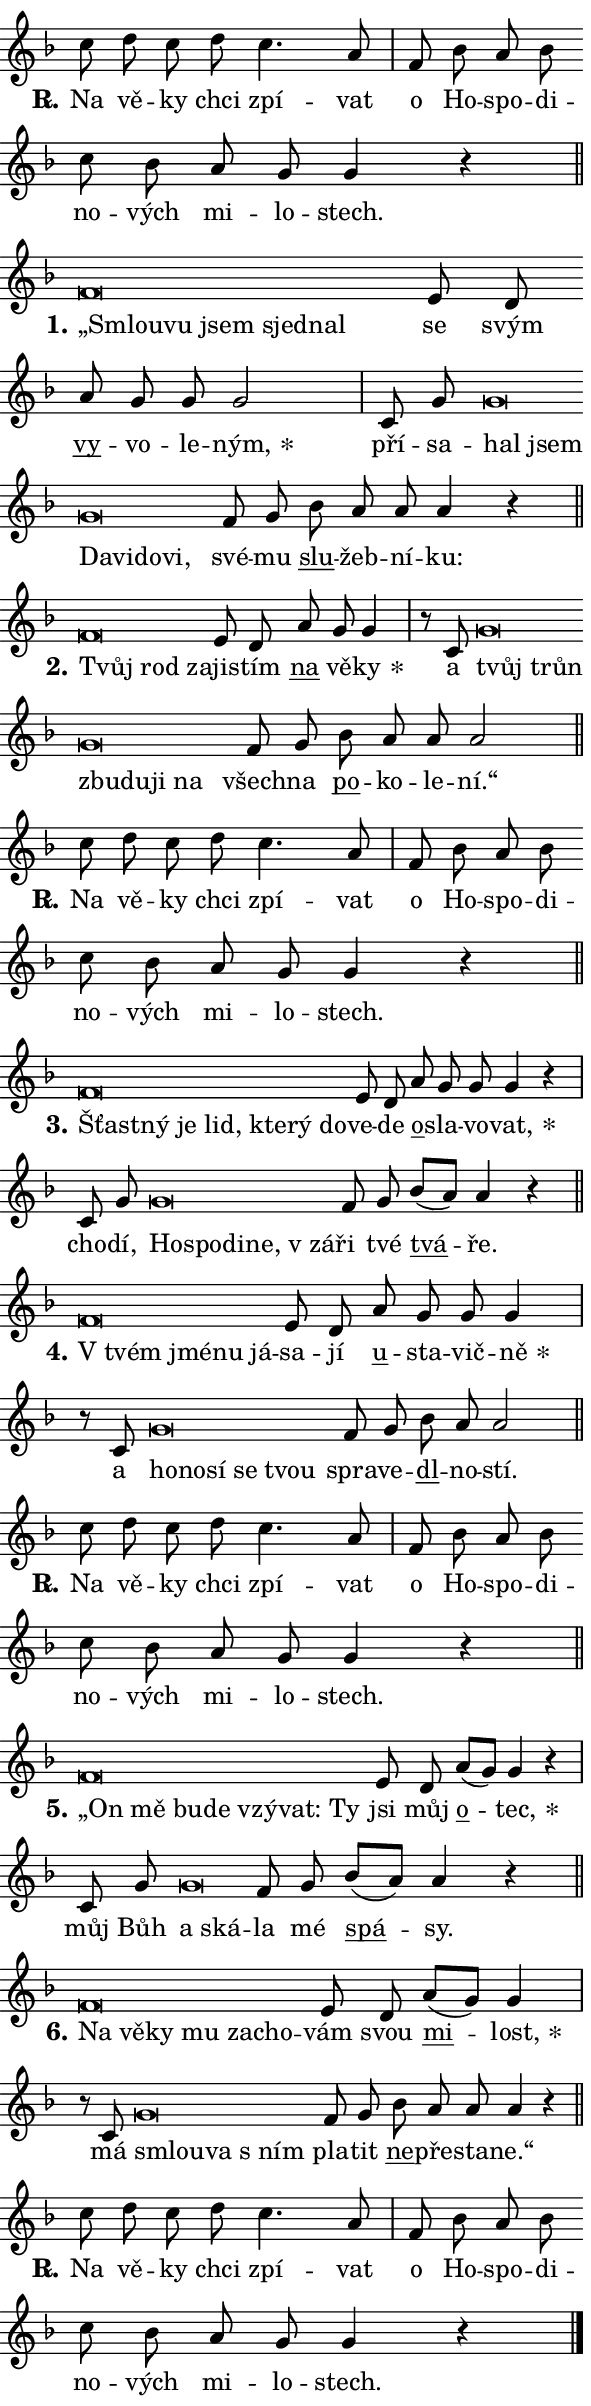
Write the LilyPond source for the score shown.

\version "2.24.0"
\header { tagline = "" }
\paper {
  indent = 0\cm
  top-margin = 0\cm
  right-margin = 0.13\cm % to fit lyric hyphens
  bottom-margin = 0\cm
  left-margin = 0\cm
  paper-width = 10\cm
  page-breaking = #ly:one-page-breaking
  system-system-spacing.basic-distance = #11
  score-system-spacing.basic-distance = #11
  ragged-last = ##f
}


%% Author: Thomas Morley
%% https://lists.gnu.org/archive/html/lilypond-user/2020-05/msg00002.html
#(define (line-position grob)
"Returns position of @var[grob} in current system:
   @code{'start}, if at first time-step
   @code{'end}, if at last time-step
   @code{'middle} otherwise
"
  (let* ((col (ly:item-get-column grob))
         (ln (ly:grob-object col 'left-neighbor))
         (rn (ly:grob-object col 'right-neighbor))
         (col-to-check-left (if (ly:grob? ln) ln col))
         (col-to-check-right (if (ly:grob? rn) rn col))
         (break-dir-left
           (and
             (ly:grob-property col-to-check-left 'non-musical #f)
             (ly:item-break-dir col-to-check-left)))
         (break-dir-right
           (and
             (ly:grob-property col-to-check-right 'non-musical #f)
             (ly:item-break-dir col-to-check-right))))
        (cond ((eqv? 1 break-dir-left) 'start)
              ((eqv? -1 break-dir-right) 'end)
              (else 'middle))))

#(define (tranparent-at-line-position vctor)
  (lambda (grob)
  "Relying on @code{line-position} select the relevant enry from @var{vctor}.
Used to determine transparency,"
    (case (line-position grob)
      ((end) (not (vector-ref vctor 0)))
      ((middle) (not (vector-ref vctor 1)))
      ((start) (not (vector-ref vctor 2))))))

noteHeadBreakVisibility =
#(define-music-function (break-visibility)(vector?)
"Makes @code{NoteHead}s transparent relying on @var{break-visibility}"
#{
  \override NoteHead.transparent =
    #(tranparent-at-line-position break-visibility)
#})

#(define delete-ledgers-for-transparent-note-heads
  (lambda (grob)
    "Reads whether a @code{NoteHead} is transparent.
If so this @code{NoteHead} is removed from @code{'note-heads} from
@var{grob}, which is supposed to be @code{LedgerLineSpanner}.
As a result ledgers are not printed for this @code{NoteHead}"
    (let* ((nhds-array (ly:grob-object grob 'note-heads))
           (nhds-list
             (if (ly:grob-array? nhds-array)
                 (ly:grob-array->list nhds-array)
                 '()))
           ;; Relies on the transparent-property being done before
           ;; Staff.LedgerLineSpanner.after-line-breaking is executed.
           ;; This is fragile ...
           (to-keep
             (remove
               (lambda (nhd)
                 (ly:grob-property nhd 'transparent #f))
               nhds-list)))
      ;; TODO find a better method to iterate over grob-arrays, similiar
      ;; to filter/remove etc for lists
      ;; For now rebuilt from scratch
      (set! (ly:grob-object grob 'note-heads)  '())
      (for-each
        (lambda (nhd)
          (ly:pointer-group-interface::add-grob grob 'note-heads nhd))
        to-keep))))

squashNotes = {
  \override NoteHead.X-extent = #'(-0.2 . 0.2)
  \override NoteHead.Y-extent = #'(-0.75 . 0)
  \override NoteHead.stencil =
    #(lambda (grob)
       (let ((pos (ly:grob-property grob 'staff-position)))
         (begin
           (if (< pos -7) (display "ERROR: Lower brevis then expected\n") (display ""))
           (if (<= pos -6) ly:text-interface::print ly:note-head::print))))
}
unSquashNotes = {
  \revert NoteHead.X-extent
  \revert NoteHead.Y-extent
  \revert NoteHead.stencil
}

hideNotes = \noteHeadBreakVisibility #begin-of-line-visible
unHideNotes = \noteHeadBreakVisibility #all-visible

% work-around for resetting accidentals
% https://lilypond.org/doc/v2.23/Documentation/notation/displaying-rhythms#unmetered-music
cadenzaMeasure = {
  \cadenzaOff
  \partial 1024 s1024
  \cadenzaOn
}

#(define-markup-command (accent layout props text) (markup?)
  "Underline accented syllable"
  (interpret-markup layout props
    #{\markup \override #'(offset . 4.3) \underline { #text }#}))

responsum = \markup \concat {
  "R" \hspace #-1.05 \path #0.1 #'((moveto 0 0.07) (lineto 0.9 0.8)) \hspace #0.05 "."
}

spaceSize = #0.6828661417322834 % exact space size for TeX Gyre Schola

\layout {
  \context {
    \Staff
    \remove "Time_signature_engraver"
    \override LedgerLineSpanner.after-line-breaking = #delete-ledgers-for-transparent-note-heads
  }
  \context {
    \Lyrics {
      \override LyricSpace.minimum-distance = \spaceSize
      \override LyricText.font-name = #"TeX Gyre Schola"
      \override LyricText.font-size = 1
      \override StanzaNumber.font-name = #"TeX Gyre Schola Bold"
      \override StanzaNumber.font-size = 1
    }
  }
  \context {
    \Score 
    \override NoteHead.text =
      #(lambda (grob) 
        (let ((pos (ly:grob-property grob 'staff-position)))
          #{\markup {
            \combine
              \halign #-0.55 \raise #(if (= pos -6) 0 0.5) \override #'(thickness . 2) \draw-line #'(3.2 . 0)
              \musicglyph "noteheads.sM1"
          }#}))
  }
}

% magnetic-lyrics.ily
%
%   written by
%     Jean Abou Samra <jean@abou-samra.fr>
%     Werner Lemberg <wl@gnu.org>
%
%   adapted by
%     Jiri Hon <jiri.hon@gmail.com>
%
% Version 2022-Apr-15

% https://www.mail-archive.com/lilypond-user@gnu.org/msg149350.html

#(define (Left_hyphen_pointer_engraver context)
   "Collect syllable-hyphen-syllable occurrences in lyrics and store
them in properties.  This engraver only looks to the left.  For
example, if the lyrics input is @code{foo -- bar}, it does the
following.

@itemize @bullet
@item
Set the @code{text} property of the @code{LyricHyphen} grob between
@q{foo} and @q{bar} to @code{foo}.

@item
Set the @code{left-hyphen} property of the @code{LyricText} grob with
text @q{foo} to the @code{LyricHyphen} grob between @q{foo} and
@q{bar}.
@end itemize

Use this auxiliary engraver in combination with the
@code{lyric-@/text::@/apply-@/magnetic-@/offset!} hook."
   (let ((hyphen #f)
         (text #f))
     (make-engraver
      (acknowledgers
       ((lyric-syllable-interface engraver grob source-engraver)
        (set! text grob)))
      (end-acknowledgers
       ((lyric-hyphen-interface engraver grob source-engraver)
        ;(when (not (grob::has-interface grob 'lyric-space-interface))
          (set! hyphen grob)));)
      ((stop-translation-timestep engraver)
       (when (and text hyphen)
         (ly:grob-set-object! text 'left-hyphen hyphen))
       (set! text #f)
       (set! hyphen #f)))))

#(define (lyric-text::apply-magnetic-offset! grob)
   "If the space between two syllables is less than the value in
property @code{LyricText@/.details@/.squash-threshold}, move the right
syllable to the left so that it gets concatenated with the left
syllable.

Use this function as a hook for
@code{LyricText@/.after-@/line-@/breaking} if the
@code{Left_@/hyphen_@/pointer_@/engraver} is active."
   (let ((hyphen (ly:grob-object grob 'left-hyphen #f)))
     (when hyphen
       (let ((left-text (ly:spanner-bound hyphen LEFT)))
         (when (grob::has-interface left-text 'lyric-syllable-interface)
           (let* ((common (ly:grob-common-refpoint grob left-text X))
                  (this-x-ext (ly:grob-extent grob common X))
                  (left-x-ext
                   (begin
                     ;; Trigger magnetism for left-text.
                     (ly:grob-property left-text 'after-line-breaking)
                     (ly:grob-extent left-text common X)))
                  ;; `delta` is the gap width between two syllables.
                  (delta (- (interval-start this-x-ext)
                            (interval-end left-x-ext)))
                  (details (ly:grob-property grob 'details))
                  (threshold (assoc-get 'squash-threshold details 0.2)))
             (when (< delta threshold)
               (let* (;; We have to manipulate the input text so that
                      ;; ligatures crossing syllable boundaries are not
                      ;; disabled.  For languages based on the Latin
                      ;; script this is essentially a beautification.
                      ;; However, for non-Western scripts it can be a
                      ;; necessity.
                      (lt (ly:grob-property left-text 'text))
                      (rt (ly:grob-property grob 'text))
                      (is-space (grob::has-interface hyphen 'lyric-space-interface))
                      (space (if is-space " " ""))
                      (extra-delta (if is-space spaceSize 0))
                      ;; Append new syllable.
                      (ltrt-space (if (and (string? lt) (string? rt))
                                (string-append lt space rt)
                                (make-concat-markup (list lt space rt))))
                      ;; Right-align `ltrt` to the right side.
                      (ltrt-space-markup (grob-interpret-markup
                               grob
                               (make-translate-markup
                                (cons (interval-length this-x-ext) 0)
                                (make-right-align-markup ltrt-space)))))
                 (begin
                   ;; Don't print `left-text`.
                   (ly:grob-set-property! left-text 'stencil #f)
                   ;; Set text and stencil (which holds all collected
                   ;; syllables so far) and shift it to the left.
                   (ly:grob-set-property! grob 'text ltrt-space)
                   (ly:grob-set-property! grob 'stencil ltrt-space-markup)
                   (ly:grob-translate-axis! grob (- (- delta extra-delta)) X))))))))))


#(define (lyric-hyphen::displace-bounds-first grob)
   ;; Make very sure this callback isn't triggered too early.
   (let ((left (ly:spanner-bound grob LEFT))
         (right (ly:spanner-bound grob RIGHT)))
     (ly:grob-property left 'after-line-breaking)
     (ly:grob-property right 'after-line-breaking)
     (ly:lyric-hyphen::print grob)))

squashThreshold = #0.4

\layout {
  \context {
    \Lyrics
    \consists #Left_hyphen_pointer_engraver
    \override LyricText.after-line-breaking =
      #lyric-text::apply-magnetic-offset!
    \override LyricHyphen.stencil = #lyric-hyphen::displace-bounds-first
    \override LyricText.details.squash-threshold = \squashThreshold
    \override LyricHyphen.minimum-distance = 0
    \override LyricHyphen.minimum-length = \squashThreshold
  }
}

squashText = \override LyricText.details.squash-threshold = 9999
unSquashText = \override LyricText.details.squash-threshold = \squashThreshold

leftText = \override LyricText.self-alignment-X = #LEFT
unLeftText = \revert LyricText.self-alignment-X

starOffset = #(lambda (grob) 
                (let ((x_offset (ly:self-alignment-interface::aligned-on-x-parent grob)))
                  (if (= x_offset 0) 0 (+ x_offset 1.2))))

star = #(define-music-function (syllable)(string?)
"Append star separator at the end of a syllable"
#{
  \once \override LyricText.X-offset = #starOffset
  \lyricmode { \markup {
    #syllable
    \override #'((font-name . "TeX Gyre Schola Bold")) \hspace #0.2 \lower #0.65 \larger "*"
  } }
#})

starAccent = #(define-music-function (syllable)(string?)
"Append star separator at the end of a syllable and make accent"
#{
  \once \override LyricText.X-offset = #starOffset
  \lyricmode { \markup {
    \accent #syllable
    \override #'((font-name . "TeX Gyre Schola Bold")) \hspace #0.2 \lower #0.65 \larger "*"
  } }
#})

breath = #(define-music-function (syllable)(string?)
"Append breathing indicator at the end of a syllable"
#{
  \lyricmode { \markup { #syllable "+" } }
#})

optionalBreath = #(define-music-function (syllable)(string?)
"Append optional breathing indicator at the end of a syllable"
#{
  \lyricmode { \markup { #syllable "(+)" } }
#})


\score {
    <<
        \new Voice = "melody" { \cadenzaOn \key f \major \relative { c''8 d c d c4. a8 \cadenzaMeasure \bar "|" f bes a bes \bar "" c bes \bar "" a g g4 r \cadenzaMeasure \bar "||" \break } }
        \new Lyrics \lyricsto "melody" { \lyricmode { \set stanza = \responsum
Na vě -- ky chci zpí -- vat o Ho -- spo -- di -- no -- vých mi -- lo -- stech. } }
    >>
    \layout {}
}

\score {
    <<
        \new Voice = "melody" { \cadenzaOn \key f \major \relative { \squashNotes f'\breve*1/16 \hideNotes \breve*1/16 \bar "" \breve*1/16 \bar "" \breve*1/16 \breve*1/16 \bar "" \unHideNotes \unSquashNotes e8 d \bar "" a' g g g2 \cadenzaMeasure \bar "|" c,8 g' \bar "" \squashNotes g\breve*1/16 \hideNotes \breve*1/16 \bar "" \breve*1/16 \bar "" \breve*1/16 \bar "" \breve*1/16 \breve*1/16 \bar "" \unHideNotes \unSquashNotes f8 g \bar "" bes a a a4 r \cadenzaMeasure \bar "||" \break } }
        \new Lyrics \lyricsto "melody" { \lyricmode { \set stanza = "1."
\leftText „Smlou -- \squashText vu jsem sjed -- nal \unLeftText \unSquashText se svým \markup \accent vy -- vo -- le -- \star ným, pří -- sa -- \leftText hal \squashText jsem Da -- vi -- do -- vi, \unLeftText \unSquashText své -- mu \markup \accent slu -- žeb -- ní -- ku: } }
    >>
    \layout {}
}

\score {
    <<
        \new Voice = "melody" { \cadenzaOn \key f \major \relative { \squashNotes f'\breve*1/16 \hideNotes \breve*1/16 \breve*1/16 \bar "" \unHideNotes \unSquashNotes e8 d \bar "" a' g g4 \cadenzaMeasure \bar "|" r8 c,8 \squashNotes g'\breve*1/16 \hideNotes \breve*1/16 \bar "" \breve*1/16 \bar "" \breve*1/16 \bar "" \breve*1/16 \breve*1/16 \bar "" \unHideNotes \unSquashNotes f8 g \bar "" bes a a a2 \cadenzaMeasure \bar "||" \break } }
        \new Lyrics \lyricsto "melody" { \lyricmode { \set stanza = "2."
\leftText Tvůj \squashText rod za -- \unLeftText \unSquashText ji -- stím \markup \accent na vě -- \star ky a \leftText tvůj \squashText trůn zbu -- du -- ji na \unLeftText \unSquashText všech -- na \markup \accent po -- ko -- le -- ní.“ } }
    >>
    \layout {}
}

\score {
    <<
        \new Voice = "melody" { \cadenzaOn \key f \major \relative { c''8 d c d c4. a8 \cadenzaMeasure \bar "|" f bes a bes \bar "" c bes \bar "" a g g4 r \cadenzaMeasure \bar "||" \break } }
        \new Lyrics \lyricsto "melody" { \lyricmode { \set stanza = \responsum
Na vě -- ky chci zpí -- vat o Ho -- spo -- di -- no -- vých mi -- lo -- stech. } }
    >>
    \layout {}
}

\score {
    <<
        \new Voice = "melody" { \cadenzaOn \key f \major \relative { \squashNotes f'\breve*1/16 \hideNotes \breve*1/16 \bar "" \breve*1/16 \bar "" \breve*1/16 \bar "" \breve*1/16 \bar "" \breve*1/16 \breve*1/16 \bar "" \unHideNotes \unSquashNotes e8 d \bar "" a' g g g4 r \cadenzaMeasure \bar "|" c,8 g' \bar "" \squashNotes g\breve*1/16 \hideNotes \breve*1/16 \bar "" \breve*1/16 \bar "" \breve*1/16 \breve*1/16 \bar "" \unHideNotes \unSquashNotes f8 g \bar "" bes[( a)] a4 r \cadenzaMeasure \bar "||" \break } }
        \new Lyrics \lyricsto "melody" { \lyricmode { \set stanza = "3."
\leftText Šťast -- \squashText ný je lid, kte -- rý do -- \unLeftText \unSquashText ve -- de \markup \accent o -- sla -- vo -- \star vat, cho -- dí, \leftText Ho -- \squashText spo -- di -- ne, "v zá" -- \unLeftText \unSquashText ři tvé \markup \accent tvá -- ře. } }
    >>
    \layout {}
}

\score {
    <<
        \new Voice = "melody" { \cadenzaOn \key f \major \relative { \squashNotes f'\breve*1/16 \hideNotes \breve*1/16 \bar "" \breve*1/16 \breve*1/16 \bar "" \unHideNotes \unSquashNotes e8 d \bar "" a' g g g4 \cadenzaMeasure \bar "|" r8 c,8 \squashNotes g'\breve*1/16 \hideNotes \breve*1/16 \bar "" \breve*1/16 \bar "" \breve*1/16 \breve*1/16 \bar "" \unHideNotes \unSquashNotes f8 g \bar "" bes a a2 \cadenzaMeasure \bar "||" \break } }
        \new Lyrics \lyricsto "melody" { \lyricmode { \set stanza = "4."
\leftText "V tvém" \squashText jmé -- nu já -- \unLeftText \unSquashText sa -- jí \markup \accent u -- sta -- vič -- \star ně a \leftText ho -- \squashText no -- sí se tvou \unLeftText \unSquashText spra -- ve -- \markup \accent dl -- no -- stí. } }
    >>
    \layout {}
}

\score {
    <<
        \new Voice = "melody" { \cadenzaOn \key f \major \relative { c''8 d c d c4. a8 \cadenzaMeasure \bar "|" f bes a bes \bar "" c bes \bar "" a g g4 r \cadenzaMeasure \bar "||" \break } }
        \new Lyrics \lyricsto "melody" { \lyricmode { \set stanza = \responsum
Na vě -- ky chci zpí -- vat o Ho -- spo -- di -- no -- vých mi -- lo -- stech. } }
    >>
    \layout {}
}

\score {
    <<
        \new Voice = "melody" { \cadenzaOn \key f \major \relative { \squashNotes f'\breve*1/16 \hideNotes \breve*1/16 \bar "" \breve*1/16 \bar "" \breve*1/16 \bar "" \breve*1/16 \bar "" \breve*1/16 \breve*1/16 \bar "" \unHideNotes \unSquashNotes e8 d \bar "" a'[( g)] g4 r \cadenzaMeasure \bar "|" c,8 g' \bar "" \squashNotes g\breve*1/16 \hideNotes \breve*1/16 \bar "" \unHideNotes \unSquashNotes f8 g \bar "" bes[( a)] a4 r \cadenzaMeasure \bar "||" \break } }
        \new Lyrics \lyricsto "melody" { \lyricmode { \set stanza = "5."
\leftText „On \squashText mě bu -- de vzý -- vat: Ty \unLeftText \unSquashText jsi můj \markup \accent o -- \star tec, můj Bůh \leftText a \squashText ská -- \unLeftText \unSquashText la mé \markup \accent spá -- sy. } }
    >>
    \layout {}
}

\score {
    <<
        \new Voice = "melody" { \cadenzaOn \key f \major \relative { \squashNotes f'\breve*1/16 \hideNotes \breve*1/16 \bar "" \breve*1/16 \bar "" \breve*1/16 \bar "" \breve*1/16 \breve*1/16 \bar "" \unHideNotes \unSquashNotes e8 d \bar "" a'[( g)] g4 \cadenzaMeasure \bar "|" r8 c,8 \squashNotes g'\breve*1/16 \hideNotes \breve*1/16 \breve*1/16 \bar "" \unHideNotes \unSquashNotes f8 g \bar "" bes a a a4 r \cadenzaMeasure \bar "||" \break } }
        \new Lyrics \lyricsto "melody" { \lyricmode { \set stanza = "6."
\leftText Na \squashText vě -- ky mu za -- cho -- \unLeftText \unSquashText vám svou \markup \accent mi -- \star lost, má \leftText smlou -- \squashText va "s ním" \unLeftText \unSquashText pla -- tit \markup \accent ne -- pře -- sta -- ne.“ } }
    >>
    \layout {}
}

\score {
    <<
        \new Voice = "melody" { \cadenzaOn \key f \major \relative { c''8 d c d c4. a8 \cadenzaMeasure \bar "|" f bes a bes \bar "" c bes \bar "" a g g4 r \cadenzaMeasure \bar "||" \break } \bar "|." }
        \new Lyrics \lyricsto "melody" { \lyricmode { \set stanza = \responsum
Na vě -- ky chci zpí -- vat o Ho -- spo -- di -- no -- vých mi -- lo -- stech. } }
    >>
    \layout {}
}
